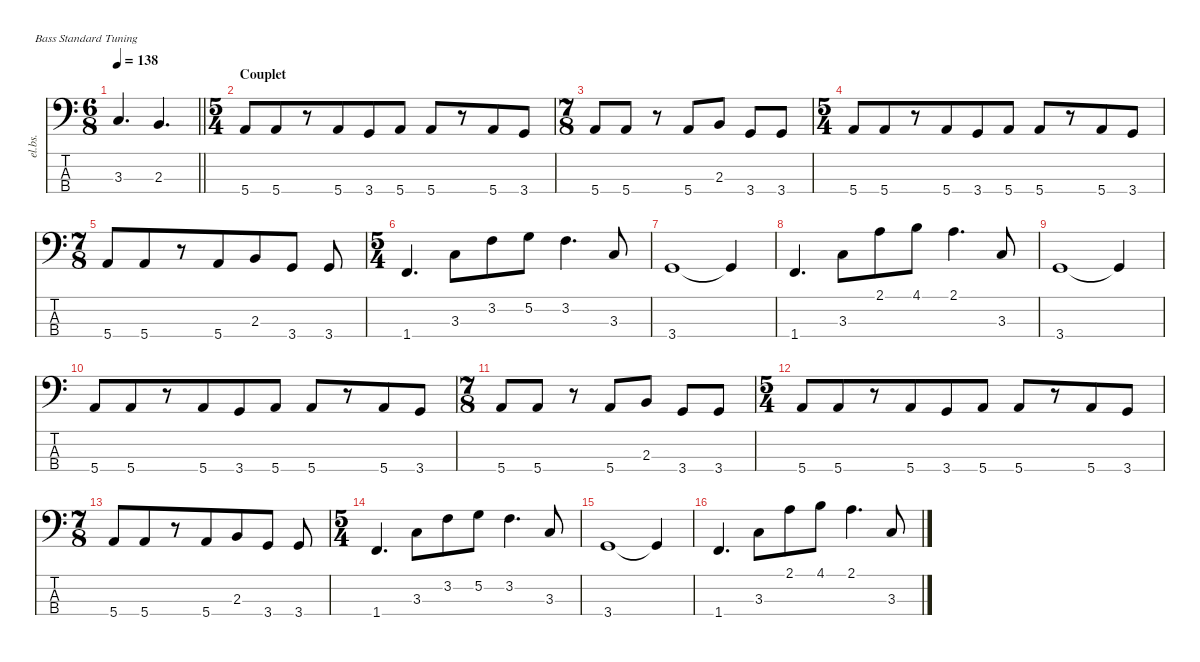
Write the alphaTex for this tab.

\defaultSystemsLayout 4
\hideDynamics
\bracketExtendMode nobrackets
\track ("Basse" "el.bs.") {instrument electricbassfinger}
\staff {score tabs}
\tuning (G2 D2 A1 E1)
\ts (6 8)
\tempo 138
\clef f4
\barLineRight lightlight
\ks aminor
3.3.4{d dy f} 2.3.4{d} |
\ts (5 4)
\beaming (8 6 4)
\section ("" "Couplet")
5.4.8 5.4.8 r.8 5.4.8 3.4.8 5.4.8 5.4.8 r.8 5.4.8 3.4.8 |
\ts (7 8)
\beaming (8 3 2 2)
5.4.8 5.4.8 r.8 5.4.8 2.3.8 3.4.8 3.4.8 |
\ts (5 4)
\beaming (8 6 4)
5.4.8 5.4.8 r.8 5.4.8 3.4.8 5.4.8 5.4.8 r.8 5.4.8 3.4.8 |
\ts (7 8)
\beaming (8 6 4)
5.4.8 5.4.8 r.8 5.4.8 2.3.8 3.4.8 3.4.8 |
\ts (5 4)
\beaming (8 6 4)
1.4.4{d} 3.3.8 3.2.8 5.2.8 3.2.4{d} 3.3.8 |
3.4.1 3.4{t}.4 |
1.4.4{d} 3.3.8 2.1.8 4.1.8 2.1.4{d} 3.3.8 |
3.4.1 3.4{t}.4 |
5.4.8 5.4.8 r.8 5.4.8 3.4.8 5.4.8 5.4.8 r.8 5.4.8 3.4.8 |
\ts (7 8)
\beaming (8 3 2 2)
5.4.8 5.4.8 r.8 5.4.8 2.3.8 3.4.8 3.4.8 |
\ts (5 4)
\beaming (8 6 4)
5.4.8 5.4.8 r.8 5.4.8 3.4.8 5.4.8 5.4.8 r.8 5.4.8 3.4.8 |
\ts (7 8)
\beaming (8 6 4)
5.4.8 5.4.8 r.8 5.4.8 2.3.8 3.4.8 3.4.8 |
\ts (5 4)
\beaming (8 6 4)
1.4.4{d} 3.3.8 3.2.8 5.2.8 3.2.4{d} 3.3.8 |
3.4.1 3.4{t}.4 |
1.4.4{d} 3.3.8 2.1.8 4.1.8 2.1.4{d} 3.3.8
